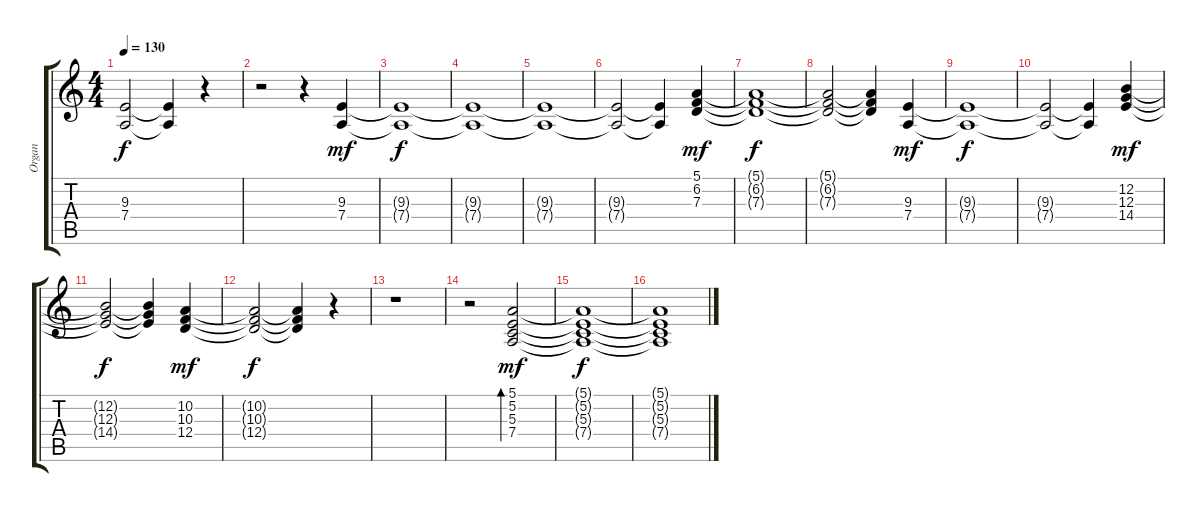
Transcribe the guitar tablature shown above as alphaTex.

\track ("Organ " "Organ ") {instrument rockorgan}
\staff {score tabs}
\tuning (E4 B3 G3 D3 A2 E2) {hide}
\ts (4 4)
\tempo 130
\clef g2
\ks c
(9.3{t} 7.4{t}).2{dy f} (9.3{t} 7.4{t}).4 r.4 |
r.2 r.4 (9.3 7.4).4{dy mf} |
(9.3{t} 7.4{t}).1{dy f} |
(9.3{t} 7.4{t}).1 |
(9.3{t} 7.4{t}).1 |
(9.3{t} 7.4{t}).2 (9.3{t} 7.4{t}).4 (5.1 6.2 7.3).4{dy mf} |
(5.1{t} 6.2{t} 7.3{t}).1{dy f} |
(5.1{t} 6.2{t} 7.3{t}).2 (5.1{t} 6.2{t} 7.3{t}).4 (9.3 7.4).4{dy mf} |
(9.3{t} 7.4{t}).1{dy f} |
(9.3{t} 7.4{t}).2 (9.3{t} 7.4{t}).4 (12.2 12.3 14.4).4{dy mf} |
(12.2{t} 12.3{t} 14.4{t}).2{dy f} (12.2{t} 12.3{t} 14.4{t}).4 (10.2 10.3 12.4).4{dy mf} |
(10.2{t} 10.3{t} 12.4{t}).2{dy f} (10.2{t} 10.3{t} 12.4{t}).4 r.4 |
r.1 |
r.2 (5.1 5.2 5.3 7.4).2{bd 480 dy mf} |
(5.1{t} 5.2{t} 5.3{t} 7.4{t}).1{dy f} |
(5.1{t} 5.2{t} 5.3{t} 7.4{t}).1
